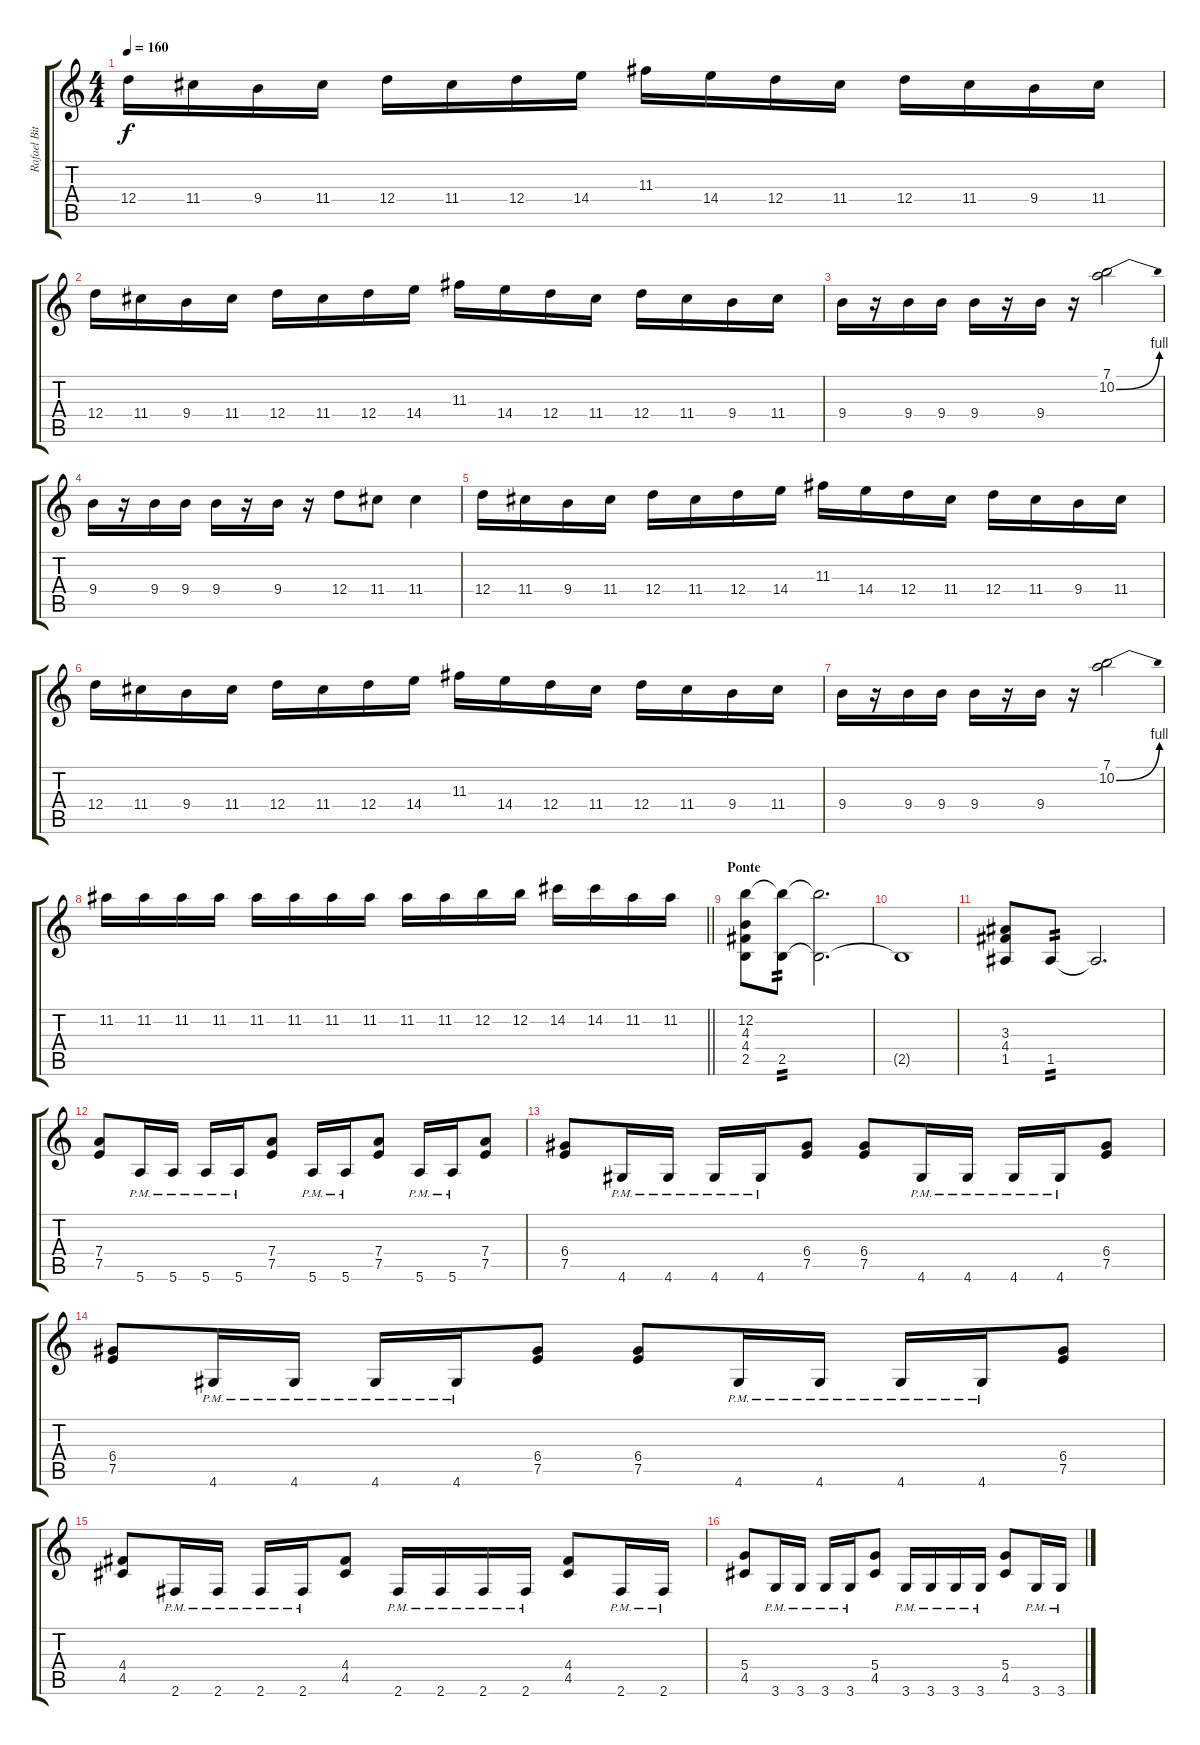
\track ("Rafael Bittencourt" "Rafael Bit") {instrument overdrivenguitar}
\staff {score tabs}
\tuning (E4 B3 G3 D3 A2 E2) {hide}
\ts (4 4)
\tempo 160
\clef g2
\ks c
12.4.16{dy f} 11.4.16 9.4.16 11.4.16 12.4.16 11.4.16 12.4.16 14.4.16 11.3.16 14.4.16 12.4.16 11.4.16 12.4.16 11.4.16 9.4.16 11.4.16 |
12.4.16 11.4.16 9.4.16 11.4.16 12.4.16 11.4.16 12.4.16 14.4.16 11.3.16 14.4.16 12.4.16 11.4.16 12.4.16 11.4.16 9.4.16 11.4.16 |
9.4.16 r.16 9.4.16 9.4.16 9.4.16 r.16 9.4.16 r.16 (7.1 10.2{be (bend 0 0 60 4)}).2 |
9.4.16 r.16 9.4.16 9.4.16 9.4.16 r.16 9.4.16 r.16 12.4.8 11.4.8 11.4.4 |
12.4.16 11.4.16 9.4.16 11.4.16 12.4.16 11.4.16 12.4.16 14.4.16 11.3.16 14.4.16 12.4.16 11.4.16 12.4.16 11.4.16 9.4.16 11.4.16 |
12.4.16 11.4.16 9.4.16 11.4.16 12.4.16 11.4.16 12.4.16 14.4.16 11.3.16 14.4.16 12.4.16 11.4.16 12.4.16 11.4.16 9.4.16 11.4.16 |
9.4.16 r.16 9.4.16 9.4.16 9.4.16 r.16 9.4.16 r.16 (7.1 10.2{be (bend 0 0 60 4)}).2 |
\barLineRight lightlight
11.2.16 11.2.16 11.2.16 11.2.16 11.2.16 11.2.16 11.2.16 11.2.16 11.2.16 11.2.16 12.2.16 12.2.16 14.2.16 14.2.16 11.2.16 11.2.16 |
\section ("" "Ponte")
(12.2 4.3 4.4 2.5).8 (12.2{t} 2.5).8{tp 2} (12.2{t} 2.5{t}).2{d} |
2.5{t}.1 |
(3.3 4.4 1.5).8 1.5.8{tp 2} 1.5{t}.2{d} |
(7.4 7.5).8 5.6{pm}.16 5.6{pm}.16 5.6{pm}.16 5.6{pm}.16 (7.4 7.5).8 5.6{pm}.16 5.6{pm}.16 (7.4 7.5).8 5.6{pm}.16 5.6{pm}.16 (7.4 7.5).8 |
(6.4 7.5).8 4.6{pm}.16 4.6{pm}.16 4.6{pm}.16 4.6{pm}.16 (6.4 7.5).8 (6.4 7.5).8 4.6{pm}.16 4.6{pm}.16 4.6{pm}.16 4.6{pm}.16 (6.4 7.5).8 |
(6.4 7.5).8 4.6{pm}.16 4.6{pm}.16 4.6{pm}.16 4.6{pm}.16 (6.4 7.5).8 (6.4 7.5).8 4.6{pm}.16 4.6{pm}.16 4.6{pm}.16 4.6{pm}.16 (6.4 7.5).8 |
(4.4 4.5).8 2.6{pm}.16 2.6{pm}.16 2.6{pm}.16 2.6{pm}.16 (4.4 4.5).8 2.6{pm}.16 2.6{pm}.16 2.6{pm}.16 2.6{pm}.16 (4.4 4.5).8 2.6{pm}.16 2.6{pm}.16 |
(5.4 4.5).8 3.6{pm}.16 3.6{pm}.16 3.6{pm}.16 3.6{pm}.16 (5.4 4.5).8 3.6{pm}.16 3.6{pm}.16 3.6{pm}.16 3.6{pm}.16 (5.4 4.5).8 3.6{pm}.16 3.6{pm}.16
